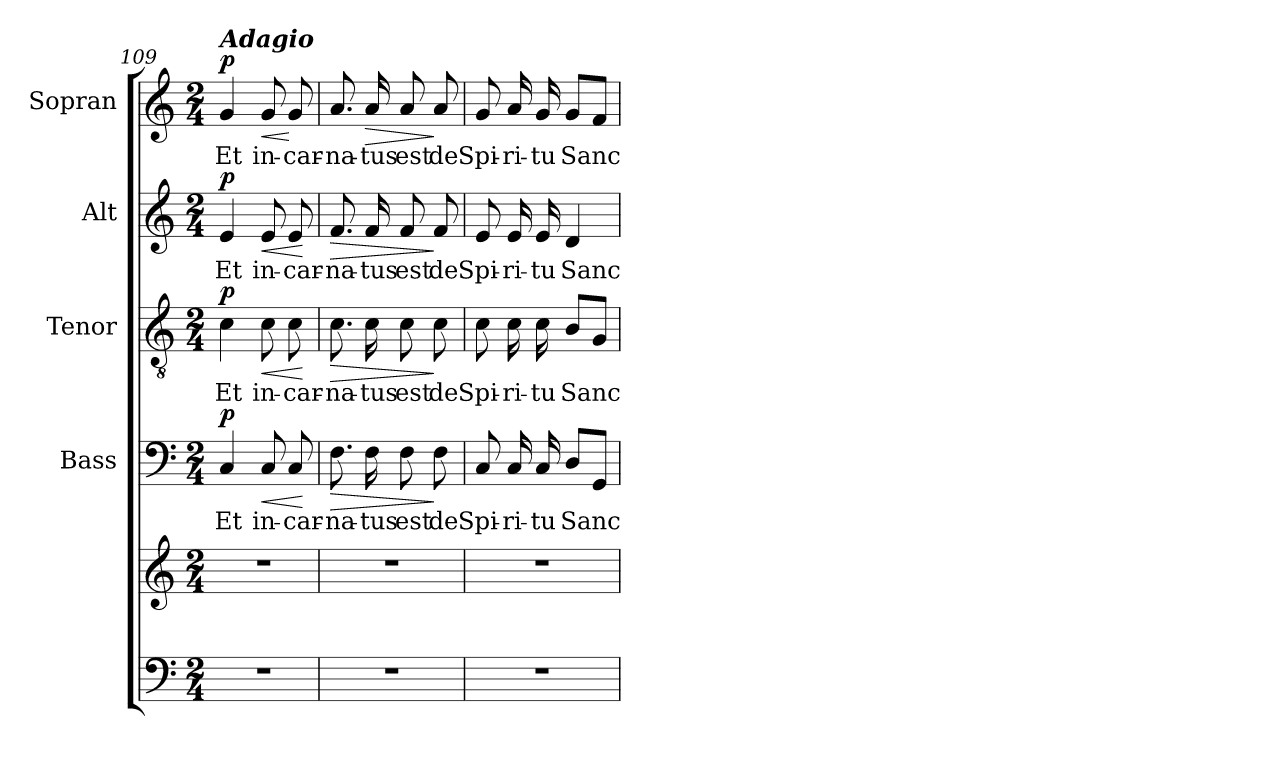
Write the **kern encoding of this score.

**kern	**kern	**kern	**text	**dynam	**kern	**text	**dynam	**kern	**text	**dynam	**kern	**text	**dynam
*part5	*part5	*part4	*part4	*part4	*part3	*part3	*part3	*part2	*part2	*part2	*part1	*part1	*part1
*staff6	*staff5	*staff4	*staff4	*staff4	*staff3	*staff3	*staff3	*staff2	*staff2	*staff2	*staff1	*staff1	*staff1
*	*	*I"Bass	*	*	*I"Tenor	*	*	*I"Alt	*	*	*I"Sopran	*	*
*	*	*I'B.	*	*	*I'T.	*	*	*I'A.	*	*	*I'S.	*	*
*clefF4	*clefG2	*clefF4	*	*	*clefGv2	*	*	*clefG2	*	*	*clefG2	*	*
*k[]	*k[]	*k[]	*	*	*k[]	*	*	*k[]	*	*	*k[]	*	*
*C:	*C:	*C:	*	*	*C:	*	*	*C:	*	*	*C:	*	*
*M2/4	*M2/4	*M2/4	*	*	*M2/4	*	*	*M2/4	*	*	*M2/4	*	*
=109	=109	=109	=109	=109	=109	=109	=109	=109	=109	=109	=109	=109	=109
!	!	!	!	!	!	!	!	!	!	!	!LO:TX:a:Bi:t=Adagio	!	!
!	!	!	!LO:LY:b	!LO:DY:a	!	!LO:LY:b	!LO:DY:a	!	!LO:LY:b	!LO:DY:a	!	!LO:LY:b	!LO:DY:a
2r	2r	4C/	Et	p	4c\	Et	p	4e/	Et	p	4g/	Et	p
!	!	!	!LO:LY:b	!LO:HP:b	!	!LO:LY:b	!LO:HP:b	!	!LO:LY:b	!LO:HP:b	!	!LO:LY:b	!LO:HP:b
.	.	8C/	in-	<	8c\	in-	<	8e/	in-	<	8g/	in-	<
!	!	!	!LO:LY:b	!	!	!LO:LY:b	!	!	!LO:LY:b	!	!	!LO:LY:b	!
.	.	8C/	-car-	.	8c\	-car-	.	8e/	-car-	.	8g/	-car-	[
.	.	.	.	[	.	.	[	.	.	[	.	.	.
=110	=110	=110	=110	=110	=110	=110	=110	=110	=110	=110	=110	=110	=110
!	!	!	!LO:LY:b	!LO:HP:b	!	!LO:LY:b	!LO:HP:b	!	!LO:LY:b	!LO:HP:b	!	!LO:LY:b	!
2r	2r	8.F\	-na-	>	8.c\	-na-	>	8.f/	-na-	>	8.a/	-na-	.
!	!	!	!LO:LY:b	!	!	!LO:LY:b	!	!	!LO:LY:b	!	!	!LO:LY:b	!LO:HP:b
.	.	16F\	-tus	.	16c\	-tus	.	16f/	-tus	.	16a/	-tus	>
!	!	!	!LO:LY:b	!	!	!LO:LY:b	!	!	!LO:LY:b	!	!	!LO:LY:b	!
.	.	8F\	est	.	8c\	est	.	8f/	est	.	8a/	est	.
!	!	!	!LO:LY:b	!	!	!LO:LY:b	!	!	!LO:LY:b	!	!	!LO:LY:b	!
.	.	8F\	de	]	8c\	de	]	8f/	de	]	8a/	de	]
!!LO:LB:g=z
=111	=111	=111	=111	=111	=111	=111	=111	=111	=111	=111	=111	=111	=111
!	!	!	!LO:LY:b	!	!	!LO:LY:b	!	!	!LO:LY:b	!	!	!LO:LY:b	!
2r	2r	8C/	Spi-	.	8c\	Spi-	.	8e/	Spi-	.	8g/	Spi-	.
!	!	!	!LO:LY:b	!	!	!LO:LY:b	!	!	!LO:LY:b	!	!	!LO:LY:b	!
.	.	16C/	-ri-	.	16c\	-ri-	.	16e/	-ri-	.	16a/	-ri-	.
!	!	!	!LO:LY:b	!	!	!LO:LY:b	!	!	!LO:LY:b	!	!	!LO:LY:b	!
.	.	16C/	-tu	.	16c\	-tu	.	16e/	-tu	.	16g/	-tu	.
!	!	!	!LO:LY:b	!	!	!LO:LY:b	!	!	!LO:LY:b	!	!	!LO:LY:b	!
.	.	8D/L	Sanc-	.	8B/L	Sanc-	.	4d/	Sanc-	.	8g/L	Sanc-	.
.	.	8GG/J	.	.	8G/J	.	.	.	.	.	8f/J	.	.
=	=	=	=	=	=	=	=	=	=	=	=	=	=
*-	*-	*-	*-	*-	*-	*-	*-	*-	*-	*-	*-	*-	*-
